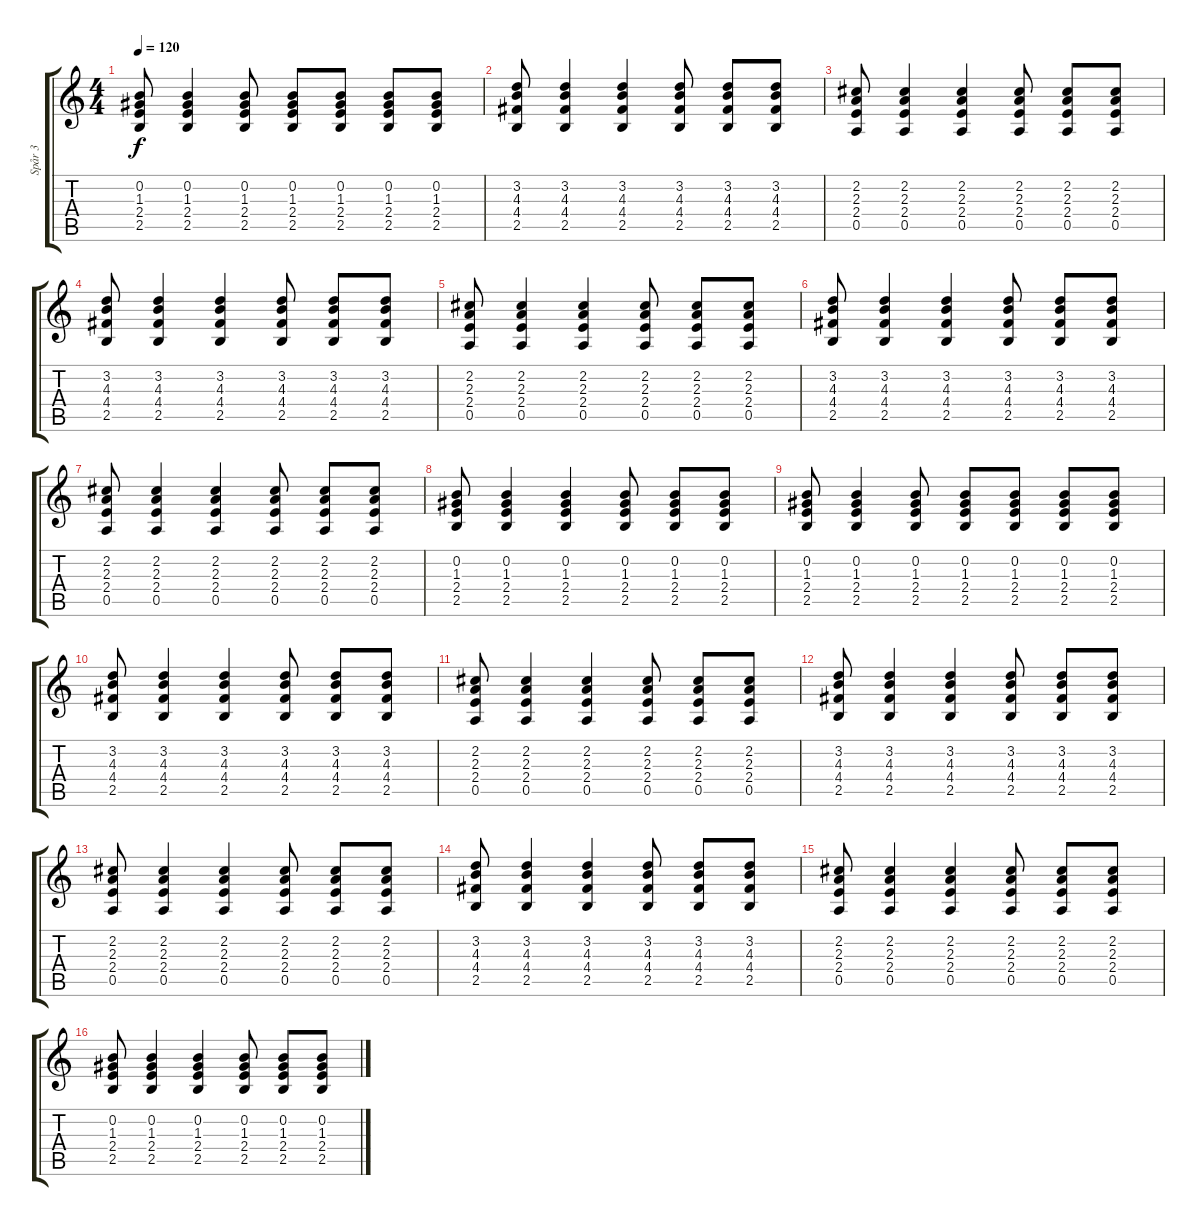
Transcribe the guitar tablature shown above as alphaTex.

\track ("Spår 3" "Spår 3") {instrument acousticguitarsteel}
\staff {score tabs}
\tuning (E4 B3 G3 D3 A2 E2) {hide}
\ts (4 4)
\tempo 120
\clef g2
\ks c
(0.2 1.3 2.4 2.5).8{dy f} (0.2 1.3 2.4 2.5).4 (0.2 1.3 2.4 2.5).8 (0.2 1.3 2.4 2.5).8 (0.2 1.3 2.4 2.5).8 (0.2 1.3 2.4 2.5).8 (0.2 1.3 2.4 2.5).8 |
(3.2 4.3 4.4 2.5).8 (3.2 4.3 4.4 2.5).4 (3.2 4.3 4.4 2.5).4 (3.2 4.3 4.4 2.5).8 (3.2 4.3 4.4 2.5).8 (3.2 4.3 4.4 2.5).8 |
(2.2 2.3 2.4 0.5).8 (2.2 2.3 2.4 0.5).4 (2.2 2.3 2.4 0.5).4 (2.2 2.3 2.4 0.5).8 (2.2 2.3 2.4 0.5).8 (2.2 2.3 2.4 0.5).8 |
(3.2 4.3 4.4 2.5).8 (3.2 4.3 4.4 2.5).4 (3.2 4.3 4.4 2.5).4 (3.2 4.3 4.4 2.5).8 (3.2 4.3 4.4 2.5).8 (3.2 4.3 4.4 2.5).8 |
(2.2 2.3 2.4 0.5).8 (2.2 2.3 2.4 0.5).4 (2.2 2.3 2.4 0.5).4 (2.2 2.3 2.4 0.5).8 (2.2 2.3 2.4 0.5).8 (2.2 2.3 2.4 0.5).8 |
(3.2 4.3 4.4 2.5).8 (3.2 4.3 4.4 2.5).4 (3.2 4.3 4.4 2.5).4 (3.2 4.3 4.4 2.5).8 (3.2 4.3 4.4 2.5).8 (3.2 4.3 4.4 2.5).8 |
(2.2 2.3 2.4 0.5).8 (2.2 2.3 2.4 0.5).4 (2.2 2.3 2.4 0.5).4 (2.2 2.3 2.4 0.5).8 (2.2 2.3 2.4 0.5).8 (2.2 2.3 2.4 0.5).8 |
(0.2 1.3 2.4 2.5).8 (0.2 1.3 2.4 2.5).4 (0.2 1.3 2.4 2.5).4 (0.2 1.3 2.4 2.5).8 (0.2 1.3 2.4 2.5).8 (0.2 1.3 2.4 2.5).8 |
(0.2 1.3 2.4 2.5).8 (0.2 1.3 2.4 2.5).4 (0.2 1.3 2.4 2.5).8 (0.2 1.3 2.4 2.5).8 (0.2 1.3 2.4 2.5).8 (0.2 1.3 2.4 2.5).8 (0.2 1.3 2.4 2.5).8 |
(3.2 4.3 4.4 2.5).8 (3.2 4.3 4.4 2.5).4 (3.2 4.3 4.4 2.5).4 (3.2 4.3 4.4 2.5).8 (3.2 4.3 4.4 2.5).8 (3.2 4.3 4.4 2.5).8 |
(2.2 2.3 2.4 0.5).8 (2.2 2.3 2.4 0.5).4 (2.2 2.3 2.4 0.5).4 (2.2 2.3 2.4 0.5).8 (2.2 2.3 2.4 0.5).8 (2.2 2.3 2.4 0.5).8 |
(3.2 4.3 4.4 2.5).8 (3.2 4.3 4.4 2.5).4 (3.2 4.3 4.4 2.5).4 (3.2 4.3 4.4 2.5).8 (3.2 4.3 4.4 2.5).8 (3.2 4.3 4.4 2.5).8 |
(2.2 2.3 2.4 0.5).8 (2.2 2.3 2.4 0.5).4 (2.2 2.3 2.4 0.5).4 (2.2 2.3 2.4 0.5).8 (2.2 2.3 2.4 0.5).8 (2.2 2.3 2.4 0.5).8 |
(3.2 4.3 4.4 2.5).8 (3.2 4.3 4.4 2.5).4 (3.2 4.3 4.4 2.5).4 (3.2 4.3 4.4 2.5).8 (3.2 4.3 4.4 2.5).8 (3.2 4.3 4.4 2.5).8 |
(2.2 2.3 2.4 0.5).8 (2.2 2.3 2.4 0.5).4 (2.2 2.3 2.4 0.5).4 (2.2 2.3 2.4 0.5).8 (2.2 2.3 2.4 0.5).8 (2.2 2.3 2.4 0.5).8 |
(0.2 1.3 2.4 2.5).8 (0.2 1.3 2.4 2.5).4 (0.2 1.3 2.4 2.5).4 (0.2 1.3 2.4 2.5).8 (0.2 1.3 2.4 2.5).8 (0.2 1.3 2.4 2.5).8
